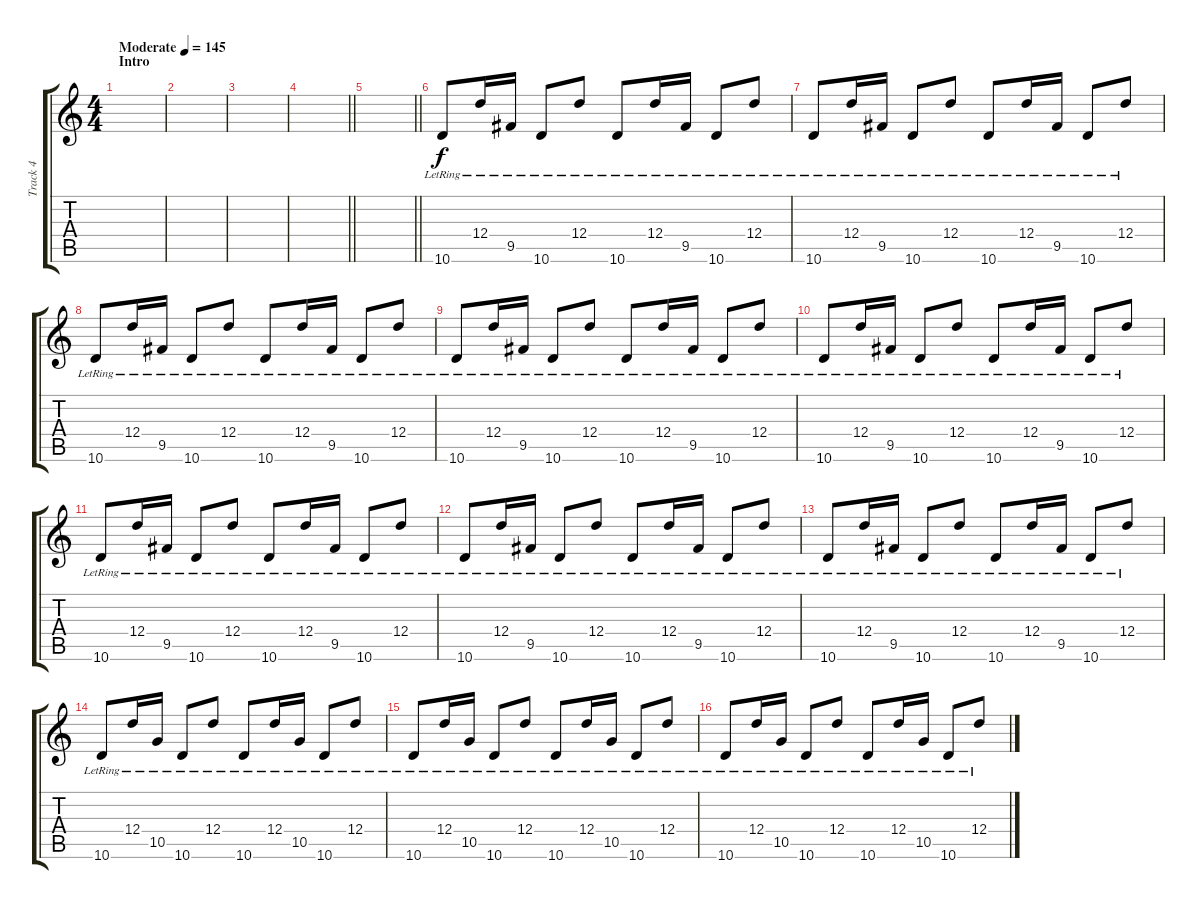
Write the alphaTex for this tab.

\track ("Track 4" "Track 4") {instrument electricguitarjazz}
\staff {score tabs}
\tuning (E4 B3 G3 D3 A2 E2) {hide}
\ts (4 4)
\section ("" "Intro")
\tempo (145 "Moderate")
\clef g2
\ks c
|
|
|
\barLineRight lightlight
|
\barLineRight lightlight
|
10.6{lr}.8 12.4{lr}.16 9.5{lr}.16 10.6{lr}.8 12.4{lr}.8 10.6{lr}.8 12.4{lr}.16 9.5{lr}.16 10.6{lr}.8 12.4{lr}.8 |
10.6{lr}.8 12.4{lr}.16 9.5{lr}.16 10.6{lr}.8 12.4{lr}.8 10.6{lr}.8 12.4{lr}.16 9.5{lr}.16 10.6{lr}.8 12.4{lr}.8 |
10.6{lr}.8 12.4{lr}.16 9.5{lr}.16 10.6{lr}.8 12.4{lr}.8 10.6{lr}.8 12.4{lr}.16 9.5{lr}.16 10.6{lr}.8 12.4{lr}.8 |
10.6{lr}.8 12.4{lr}.16 9.5{lr}.16 10.6{lr}.8 12.4{lr}.8 10.6{lr}.8 12.4{lr}.16 9.5{lr}.16 10.6{lr}.8 12.4{lr}.8 |
10.6{lr}.8 12.4{lr}.16 9.5{lr}.16 10.6{lr}.8 12.4{lr}.8 10.6{lr}.8 12.4{lr}.16 9.5{lr}.16 10.6{lr}.8 12.4{lr}.8 |
10.6{lr}.8 12.4{lr}.16 9.5{lr}.16 10.6{lr}.8 12.4{lr}.8 10.6{lr}.8 12.4{lr}.16 9.5{lr}.16 10.6{lr}.8 12.4{lr}.8 |
10.6{lr}.8 12.4{lr}.16 9.5{lr}.16 10.6{lr}.8 12.4{lr}.8 10.6{lr}.8 12.4{lr}.16 9.5{lr}.16 10.6{lr}.8 12.4{lr}.8 |
10.6{lr}.8 12.4{lr}.16 9.5{lr}.16 10.6{lr}.8 12.4{lr}.8 10.6{lr}.8 12.4{lr}.16 9.5{lr}.16 10.6{lr}.8 12.4{lr}.8 |
10.6{lr}.8 12.4{lr}.16 10.5{lr}.16 10.6{lr}.8 12.4{lr}.8 10.6{lr}.8 12.4{lr}.16 10.5{lr}.16 10.6{lr}.8 12.4{lr}.8 |
10.6{lr}.8 12.4{lr}.16 10.5{lr}.16 10.6{lr}.8 12.4{lr}.8 10.6{lr}.8 12.4{lr}.16 10.5{lr}.16 10.6{lr}.8 12.4{lr}.8 |
10.6{lr}.8 12.4{lr}.16 10.5{lr}.16 10.6{lr}.8 12.4{lr}.8 10.6{lr}.8 12.4{lr}.16 10.5{lr}.16 10.6{lr}.8 12.4{lr}.8
